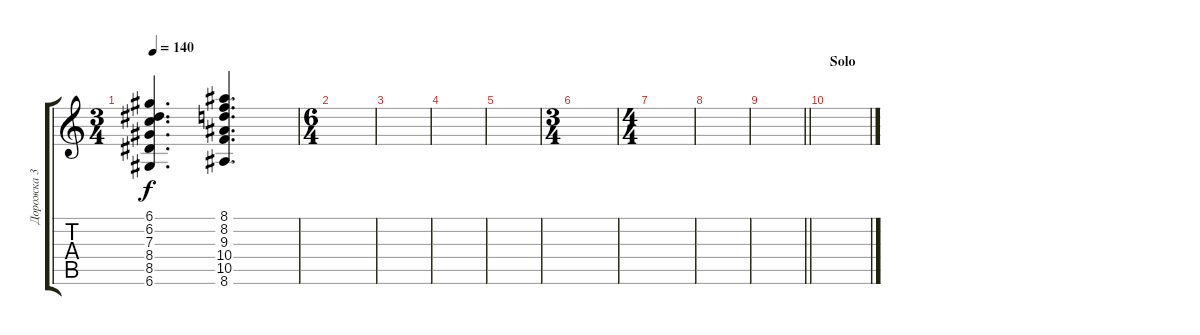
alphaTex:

\track ("Дорожка 3" "Дорожка 3") {instrument acousticguitarsteel}
\staff {score tabs}
\tuning (D4 A3 F3 C3 G2 D2) {hide}
\ts (3 4)
\tempo 140
\clef g2
\ks c
(6.1 6.2 7.3 8.4 8.5 6.6).4{d dy f} (8.1 8.2 9.3 10.4 10.5 8.6).4{d} |
\ts (6 4)
|
|
|
|
\ts (3 4)
|
\ts (4 4)
|
|
\barLineRight lightlight
|
\section ("" "Solo")
